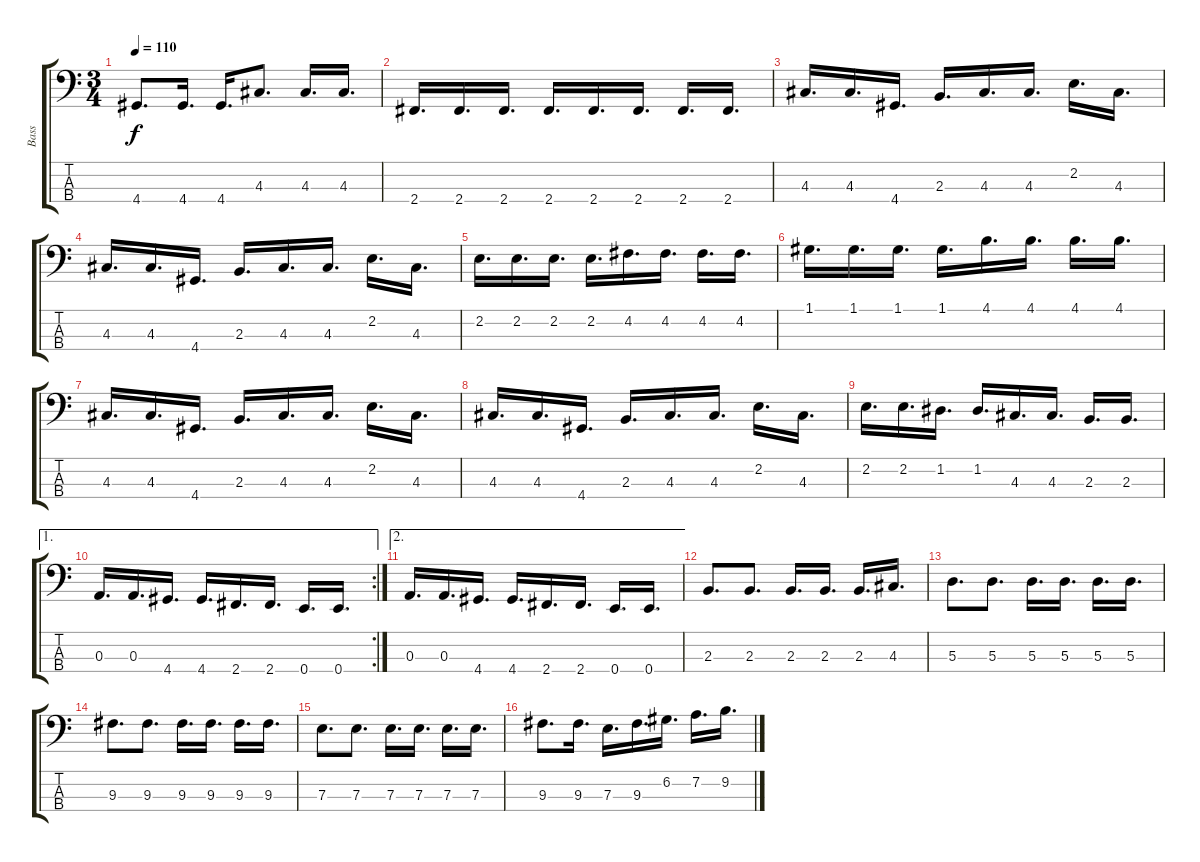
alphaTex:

\track ("Bass" "Bass") {instrument electricbassfinger}
\staff {score tabs}
\tuning (G2 D2 A1 E1) {hide}
\ts (3 4)
\tempo 110
\clef f4
\ks c
4.4.8{d dy f} 4.4.16{d} 4.4.16{d} 4.3.8{d} 4.3.16{d} 4.3.16{d} |
2.4.16{d} 2.4.16{d} 2.4.16{d} 2.4.16{d} 2.4.16{d} 2.4.16{d} 2.4.16{d} 2.4.16{d} |
4.3.16{d} 4.3.16{d} 4.4.16{d} 2.3.16{d} 4.3.16{d} 4.3.16{d} 2.2.16{d} 4.3.16{d} |
4.3.16{d} 4.3.16{d} 4.4.16{d} 2.3.16{d} 4.3.16{d} 4.3.16{d} 2.2.16{d} 4.3.16{d} |
2.2.16{d} 2.2.16{d} 2.2.16{d} 2.2.16{d} 4.2.16{d} 4.2.16{d} 4.2.16{d} 4.2.16{d} |
1.1.16{d} 1.1.16{d} 1.1.16{d} 1.1.16{d} 4.1.16{d} 4.1.16{d} 4.1.16{d} 4.1.16{d} |
4.3.16{d} 4.3.16{d} 4.4.16{d} 2.3.16{d} 4.3.16{d} 4.3.16{d} 2.2.16{d} 4.3.16{d} |
4.3.16{d} 4.3.16{d} 4.4.16{d} 2.3.16{d} 4.3.16{d} 4.3.16{d} 2.2.16{d} 4.3.16{d} |
2.2.16{d} 2.2.16{d} 1.2.16{d} 1.2.16{d} 4.3.16{d} 4.3.16{d} 2.3.16{d} 2.3.16{d} |
\ae 1
\rc 2
0.3.16{d} 0.3.16{d} 4.4.16{d} 4.4.16{d} 2.4.16{d} 2.4.16{d} 0.4.16{d} 0.4.16{d} |
\ae 2
0.3.16{d} 0.3.16{d} 4.4.16{d} 4.4.16{d} 2.4.16{d} 2.4.16{d} 0.4.16{d} 0.4.16{d} |
2.3.8{d} 2.3.8{d} 2.3.16{d} 2.3.16{d} 2.3.16{d} 4.3.16{d} |
5.3.8{d} 5.3.8{d} 5.3.16{d} 5.3.16{d} 5.3.16{d} 5.3.16{d} |
9.3.8{d} 9.3.8{d} 9.3.16{d} 9.3.16{d} 9.3.16{d} 9.3.16{d} |
7.3.8{d} 7.3.8{d} 7.3.16{d} 7.3.16{d} 7.3.16{d} 7.3.16{d} |
9.3.8{d} 9.3.16{d} 7.3.16{d} 9.3.16{d} 6.2.16{d} 7.2.16{d} 9.2.16{d}
